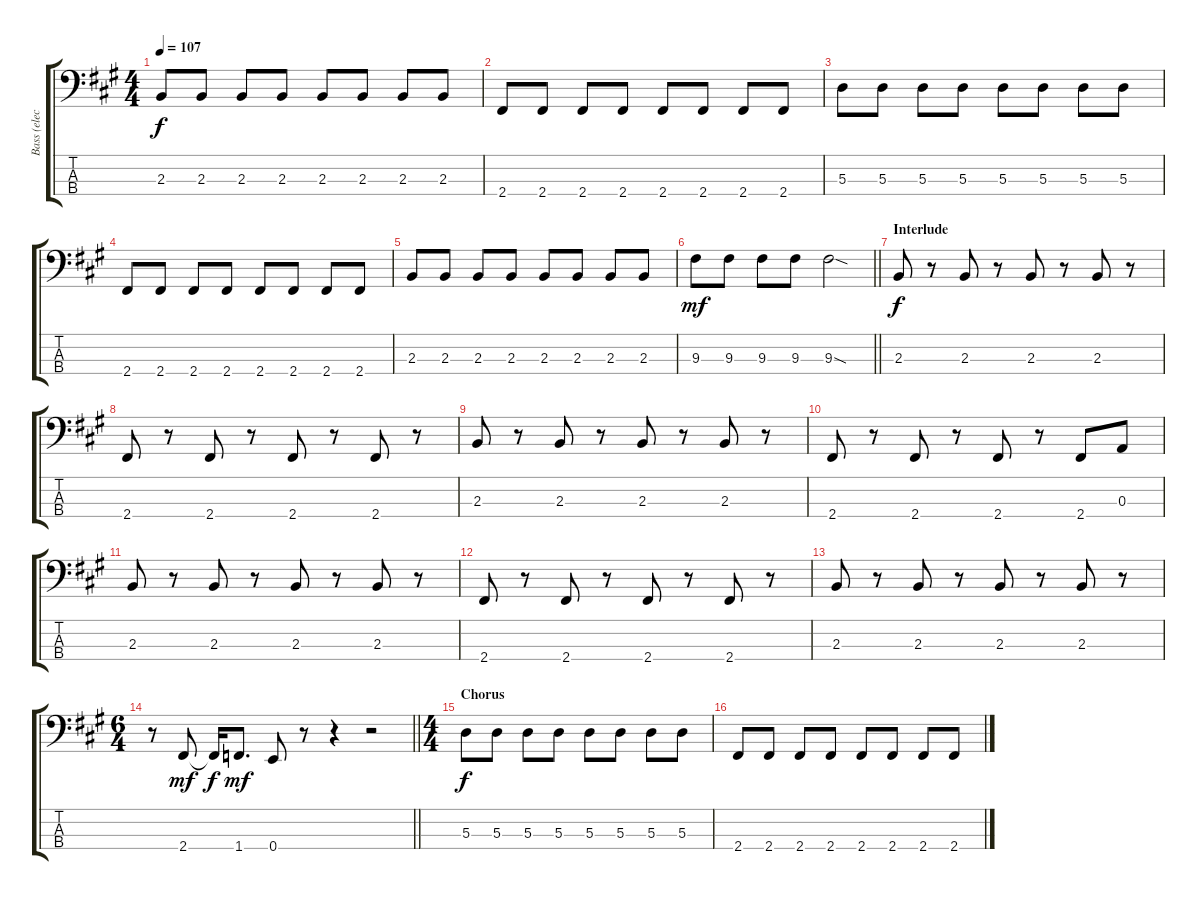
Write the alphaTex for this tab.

\track ("Bass (elec.)" "Bass (elec") {instrument electricbassfinger}
\staff {score tabs}
\tuning (G2 D2 A1 E1) {hide}
\ts (4 4)
\tempo 107
\clef f4
\ks f#minor
2.3.8{dy f} 2.3.8 2.3.8 2.3.8 2.3.8 2.3.8 2.3.8 2.3.8 |
2.4.8 2.4.8 2.4.8 2.4.8 2.4.8 2.4.8 2.4.8 2.4.8 |
5.3.8 5.3.8 5.3.8 5.3.8 5.3.8 5.3.8 5.3.8 5.3.8 |
2.4.8 2.4.8 2.4.8 2.4.8 2.4.8 2.4.8 2.4.8 2.4.8 |
2.3.8 2.3.8 2.3.8 2.3.8 2.3.8 2.3.8 2.3.8 2.3.8 |
\barLineRight lightlight
9.3.8{dy mf} 9.3.8 9.3.8 9.3.8 9.3{sod}.2 |
\section ("" "Interlude")
2.3.8{dy f} r.8 2.3.8 r.8 2.3.8 r.8 2.3.8 r.8 |
2.4.8 r.8 2.4.8 r.8 2.4.8 r.8 2.4.8 r.8 |
2.3.8 r.8 2.3.8 r.8 2.3.8 r.8 2.3.8 r.8 |
2.4.8 r.8 2.4.8 r.8 2.4.8 r.8 2.4.8 0.3.8 |
2.3.8 r.8 2.3.8 r.8 2.3.8 r.8 2.3.8 r.8 |
2.4.8 r.8 2.4.8 r.8 2.4.8 r.8 2.4.8 r.8 |
2.3.8 r.8 2.3.8 r.8 2.3.8 r.8 2.3.8 r.8 |
\ts (6 4)
\barLineRight lightlight
r.8 2.4.8{dy mf beam split} 2.4{t}.16{dy f} 1.4.8{d dy mf beam split} 0.4.8 r.8 r.4 r.2 |
\ts (4 4)
\section ("" "Chorus")
5.3.8{dy f} 5.3.8 5.3.8 5.3.8 5.3.8 5.3.8 5.3.8 5.3.8 |
2.4.8 2.4.8 2.4.8 2.4.8 2.4.8 2.4.8 2.4.8 2.4.8
